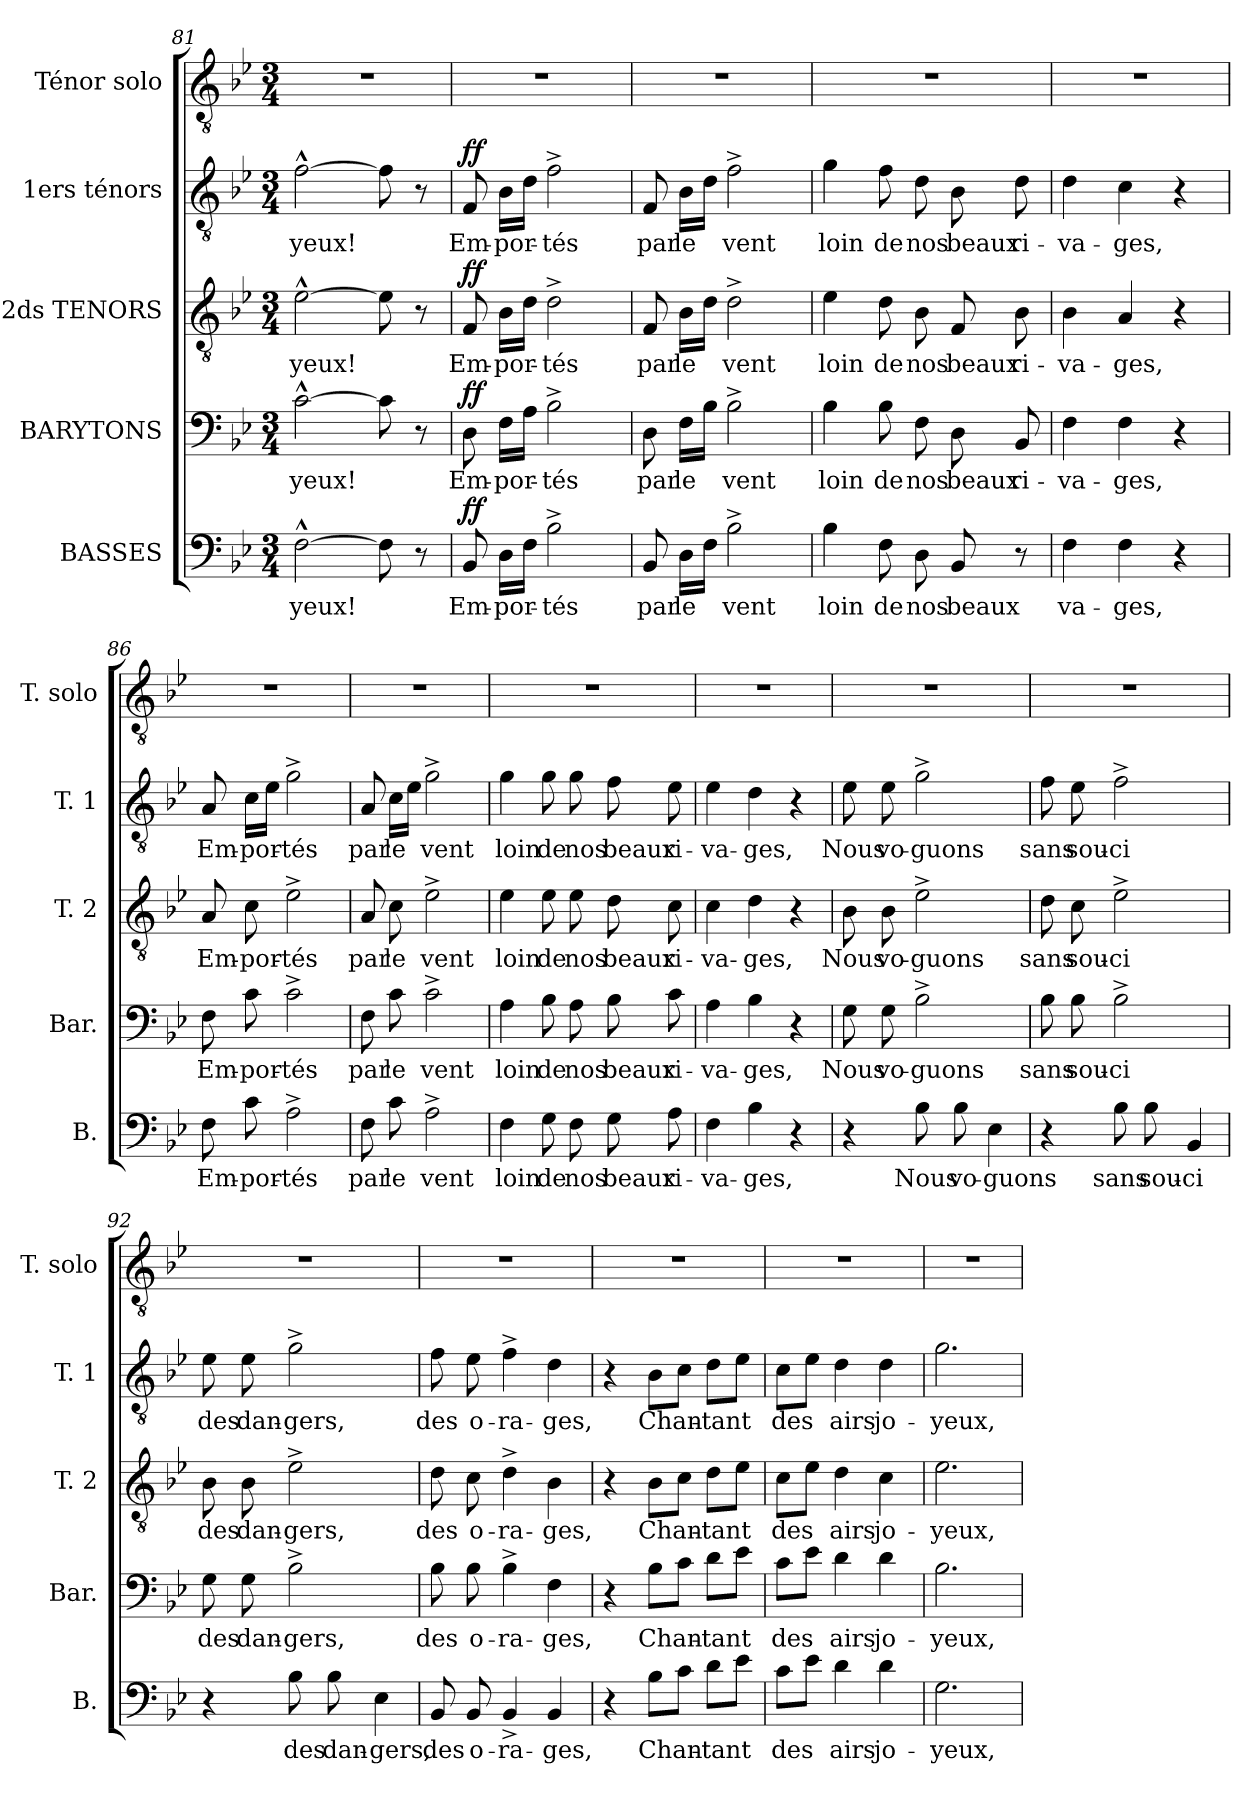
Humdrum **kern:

**kern	**text	**dynam	**kern	**text	**dynam	**kern	**text	**dynam	**kern	**text	**dynam	**kern
*part5	*part5	*part5	*part4	*part4	*part4	*part3	*part3	*part3	*part2	*part2	*part2	*part1
*staff5	*staff5	*staff5	*staff4	*staff4	*staff4	*staff3	*staff3	*staff3	*staff2	*staff2	*staff2	*staff1
*I"BASSES	*	*	*I"BARYTONS	*	*	*I"2ds TENORS	*	*	*I"1ers ténors	*	*	*I"Ténor solo
*I'B.	*	*	*I'Bar.	*	*	*I'T. 2	*	*	*I'T. 1	*	*	*I'T. solo
*clefF4	*	*	*clefF4	*	*	*clefGv2	*	*	*clefGv2	*	*	*clefGv2
*k[b-e-]	*	*	*k[b-e-]	*	*	*k[b-e-]	*	*	*k[b-e-]	*	*	*k[b-e-]
*B-:	*	*	*B-:	*	*	*B-:	*	*	*B-:	*	*	*B-:
*M3/4	*	*	*M3/4	*	*	*M3/4	*	*	*M3/4	*	*	*M3/4
=81	=81	=81	=81	=81	=81	=81	=81	=81	=81	=81	=81	=81
!	!LO:LY:b	!	!	!LO:LY:b	!	!	!LO:LY:b	!	!	!LO:LY:b	!	!
[2F^^>\	-yeux!	.	[2c^^>\	-yeux!	.	[2e-^^>\	-yeux!	.	[2f^^>\	-yeux!	.	2.r
8F\]	.	.	8c\]	.	.	8e-\]	.	.	8f\]	.	.	.
8r	.	.	8r	.	.	8r	.	.	8r	.	.	.
!!LO:PB:g=z
=82	=82	=82	=82	=82	=82	=82	=82	=82	=82	=82	=82	=82
!	!LO:LY:b	!LO:DY:b	!	!LO:LY:b	!LO:DY:b	!	!LO:LY:b	!LO:DY:b	!	!LO:LY:b	!LO:DY:b	!
8BB-/	Em-	ff	8D\	Em-	ff	8F/	Em-	ff	8F/	Em-	ff	2.r
!	!LO:LY:b	!	!	!LO:LY:b	!	!	!LO:LY:b	!	!	!LO:LY:b	!	!
16D\LL	-por-	.	16F\LL	-por-	.	16B-\LL	-por-	.	16B-\LL	-por-	.	.
16F\JJ	.	.	16A\JJ	.	.	16d\JJ	.	.	16d\JJ	.	.	.
!	!LO:LY:b	!	!	!LO:LY:b	!	!	!LO:LY:b	!	!	!LO:LY:b	!	!
2B-^<\	-tés	.	2B-^<\	-tés	.	2d^>\	-tés	.	2f^>\	-tés	.	.
=83	=83	=83	=83	=83	=83	=83	=83	=83	=83	=83	=83	=83
!	!LO:LY:b	!	!	!LO:LY:b	!	!	!LO:LY:b	!	!	!LO:LY:b	!	!
8BB-/	par	.	8D\	par	.	8F/	par	.	8F/	par	.	2.r
!	!LO:LY:b	!	!	!LO:LY:b	!	!	!LO:LY:b	!	!	!LO:LY:b	!	!
16D\LL	le	.	16F\LL	le	.	16B-\LL	le	.	16B-\LL	le	.	.
16F\JJ	.	.	16B-\JJ	.	.	16d\JJ	.	.	16d\JJ	.	.	.
!	!LO:LY:b	!	!	!LO:LY:b	!	!	!LO:LY:b	!	!	!LO:LY:b	!	!
2B-^>\	vent	.	2B-^>\	vent	.	2d^>\	vent	.	2f^>\	vent	.	.
=84	=84	=84	=84	=84	=84	=84	=84	=84	=84	=84	=84	=84
!	!LO:LY:b	!	!	!LO:LY:b	!	!	!LO:LY:b	!	!	!LO:LY:b	!	!
4B-\	loin	.	4B-\	loin	.	4e-\	loin	.	4g\	loin	.	2.r
!	!LO:LY:b	!	!	!LO:LY:b	!	!	!LO:LY:b	!	!	!LO:LY:b	!	!
8F\	de	.	8B-\	de	.	8d\	de	.	8f\	de	.	.
!	!LO:LY:b	!	!	!LO:LY:b	!	!	!LO:LY:b	!	!	!LO:LY:b	!	!
8D\	nos	.	8F\	nos	.	8B-\	nos	.	8d\	nos	.	.
!	!LO:LY:b	!	!	!LO:LY:b	!	!	!LO:LY:b	!	!	!LO:LY:b	!	!
8BB-/	beaux	.	8D\	beaux	.	8F/	beaux	.	8B-\	beaux	.	.
!	!LO:LY:b	!	!	!LO:LY:b	!	!	!LO:LY:b	!	!	!LO:LY:b	!	!
8r	-ri-	.	8BB-/	ri-	.	8B-\	ri-	.	8d\	ri-	.	.
=85	=85	=85	=85	=85	=85	=85	=85	=85	=85	=85	=85	=85
!	!LO:LY:b	!	!	!LO:LY:b	!	!	!LO:LY:b	!	!	!LO:LY:b	!	!
4F\	-va-	.	4F\	-va-	.	4B-\	-va-	.	4d\	-va-	.	2.r
!	!LO:LY:b	!	!	!LO:LY:b	!	!	!LO:LY:b	!	!	!LO:LY:b	!	!
4F\	-ges,	.	4F\	-ges,	.	4A/	-ges,	.	4c\	-ges,	.	.
4r	.	.	4r	.	.	4r	.	.	4r	.	.	.
!!LO:LB:g=z
=86	=86	=86	=86	=86	=86	=86	=86	=86	=86	=86	=86	=86
!	!LO:LY:b	!	!	!LO:LY:b	!	!	!LO:LY:b	!	!	!LO:LY:b	!	!
8F\	Em-	.	8F\	Em-	.	8A/	Em-	.	8A/	Em-	.	2.r
!	!LO:LY:b	!	!	!LO:LY:b	!	!	!LO:LY:b	!	!	!LO:LY:b	!	!
8c\	-por-	.	8c\	-por-	.	8c\	-por-	.	16c\LL	-por-	.	.
.	.	.	.	.	.	.	.	.	16e-\JJ	.	.	.
!	!LO:LY:b	!	!	!LO:LY:b	!	!	!LO:LY:b	!	!	!LO:LY:b	!	!
2A^>\	-tés	.	2c^>\	-tés	.	2e-^>\	-tés	.	2g^>\	-tés	.	.
=87	=87	=87	=87	=87	=87	=87	=87	=87	=87	=87	=87	=87
!	!LO:LY:b	!	!	!LO:LY:b	!	!	!LO:LY:b	!	!	!LO:LY:b	!	!
8F\	par	.	8F\	par	.	8A/	par	.	8A/	par	.	2.r
!	!LO:LY:b	!	!	!LO:LY:b	!	!	!LO:LY:b	!	!	!LO:LY:b	!	!
8c\	le	.	8c\	le	.	8c\	le	.	16c\LL	le	.	.
.	.	.	.	.	.	.	.	.	16e-\JJ	.	.	.
!	!LO:LY:b	!	!	!LO:LY:b	!	!	!LO:LY:b	!	!	!LO:LY:b	!	!
2A^>\	vent	.	2c^>\	vent	.	2e-^>\	vent	.	2g^>\	vent	.	.
=88	=88	=88	=88	=88	=88	=88	=88	=88	=88	=88	=88	=88
!	!LO:LY:b	!	!	!LO:LY:b	!	!	!LO:LY:b	!	!	!LO:LY:b	!	!
4F\	loin	.	4A\	loin	.	4e-\	loin	.	4g\	loin	.	2.r
!	!LO:LY:b	!	!	!LO:LY:b	!	!	!LO:LY:b	!	!	!LO:LY:b	!	!
8G\	de	.	8B-\	de	.	8e-\	de	.	8g\	de	.	.
!	!LO:LY:b	!	!	!LO:LY:b	!	!	!LO:LY:b	!	!	!LO:LY:b	!	!
8F\	nos	.	8A\	nos	.	8e-\	nos	.	8g\	nos	.	.
!	!LO:LY:b	!	!	!LO:LY:b	!	!	!LO:LY:b	!	!	!LO:LY:b	!	!
8G\	beaux	.	8B-\	beaux	.	8d\	beaux	.	8f\	beaux	.	.
!	!LO:LY:b	!	!	!LO:LY:b	!	!	!LO:LY:b	!	!	!LO:LY:b	!	!
8A\	ri-	.	8c\	ri-	.	8c\	ri-	.	8e-\	ri-	.	.
=89	=89	=89	=89	=89	=89	=89	=89	=89	=89	=89	=89	=89
!	!LO:LY:b	!	!	!LO:LY:b	!	!	!LO:LY:b	!	!	!LO:LY:b	!	!
4F\	-va-	.	4A\	-va-	.	4c\	-va-	.	4e-\	-va-	.	2.r
!	!LO:LY:b	!	!	!LO:LY:b	!	!	!LO:LY:b	!	!	!LO:LY:b	!	!
4B-\	-ges,	.	4B-\	-ges,	.	4d\	-ges,	.	4d\	-ges,	.	.
4r	.	.	4r	.	.	4r	.	.	4r	.	.	.
!!LO:LB:g=z
=90	=90	=90	=90	=90	=90	=90	=90	=90	=90	=90	=90	=90
!	!	!	!	!LO:LY:b	!	!	!LO:LY:b	!	!	!LO:LY:b	!	!
4r	.	.	8G\	Nous	.	8B-\	Nous	.	8e-\	Nous	.	2.r
!	!	!	!	!LO:LY:b	!	!	!LO:LY:b	!	!	!LO:LY:b	!	!
.	.	.	8G\	vo-	.	8B-\	vo-	.	8e-\	vo-	.	.
!	!LO:LY:b	!	!	!LO:LY:b	!	!	!LO:LY:b	!	!	!LO:LY:b	!	!
8B-\	Nous	.	2B-^<\	-guons	.	2e-^>\	-guons	.	2g^>\	-guons	.	.
!	!LO:LY:b	!	!	!	!	!	!	!	!	!	!	!
8B-\	vo-	.	.	.	.	.	.	.	.	.	.	.
!	!LO:LY:b	!	!	!	!	!	!	!	!	!	!	!
4E-\	-guons	.	.	.	.	.	.	.	.	.	.	.
=91	=91	=91	=91	=91	=91	=91	=91	=91	=91	=91	=91	=91
!	!	!	!	!LO:LY:b	!	!	!LO:LY:b	!	!	!LO:LY:b	!	!
4r	.	.	8B-\	sans	.	8d\	sans	.	8f\	sans	.	2.r
!	!	!	!	!LO:LY:b	!	!	!LO:LY:b	!	!	!LO:LY:b	!	!
.	.	.	8B-\	sou-	.	8c\	sou-	.	8e-\	sou-	.	.
!	!LO:LY:b	!	!	!LO:LY:b	!	!	!LO:LY:b	!	!	!LO:LY:b	!	!
8B-\	sans	.	2B-^>\	-ci	.	2e-^>\	-ci	.	2f^>\	-ci	.	.
!	!LO:LY:b	!	!	!	!	!	!	!	!	!	!	!
8B-\	sou-	.	.	.	.	.	.	.	.	.	.	.
!	!LO:LY:b	!	!	!	!	!	!	!	!	!	!	!
4BB-/	-ci	.	.	.	.	.	.	.	.	.	.	.
=92	=92	=92	=92	=92	=92	=92	=92	=92	=92	=92	=92	=92
!	!	!	!	!LO:LY:b	!	!	!LO:LY:b	!	!	!LO:LY:b	!	!
4r	.	.	8G\	des	.	8B-\	des	.	8e-\	des	.	2.r
!	!	!	!	!LO:LY:b	!	!	!LO:LY:b	!	!	!LO:LY:b	!	!
.	.	.	8G\	dan-	.	8B-\	dan-	.	8e-\	dan-	.	.
!	!LO:LY:b	!	!	!LO:LY:b	!	!	!LO:LY:b	!	!	!LO:LY:b	!	!
8B-\	des	.	2B-^<\	-gers,	.	2e-^>\	-gers,	.	2g^>\	-gers,	.	.
!	!LO:LY:b	!	!	!	!	!	!	!	!	!	!	!
8B-\	dan-	.	.	.	.	.	.	.	.	.	.	.
!	!LO:LY:b	!	!	!	!	!	!	!	!	!	!	!
4E-\	-gers,	.	.	.	.	.	.	.	.	.	.	.
=93	=93	=93	=93	=93	=93	=93	=93	=93	=93	=93	=93	=93
!	!LO:LY:b	!	!	!LO:LY:b	!	!	!LO:LY:b	!	!	!LO:LY:b	!	!
8BB-/	des	.	8B-\	des	.	8d\	des	.	8f\	des	.	2.r
!	!LO:LY:b	!	!	!LO:LY:b	!	!	!LO:LY:b	!	!	!LO:LY:b	!	!
8BB-/	o-	.	8B-\	o-	.	8c\	o-	.	8e-\	o-	.	.
!	!LO:LY:b	!	!	!LO:LY:b	!	!	!LO:LY:b	!	!	!LO:LY:b	!	!
4BB-^>/	-ra-	.	4B-^>\	-ra-	.	4d^>\	-ra-	.	4f^>\	-ra-	.	.
!	!LO:LY:b	!	!	!LO:LY:b	!	!	!LO:LY:b	!	!	!LO:LY:b	!	!
4BB-/	-ges,	.	4F\	-ges,	.	4B-\	-ges,	.	4d\	-ges,	.	.
!!LO:LB:g=z
=94	=94	=94	=94	=94	=94	=94	=94	=94	=94	=94	=94	=94
4r	.	.	4r	.	.	4r	.	.	4r	.	.	2.r
!	!LO:LY:b	!	!	!LO:LY:b	!	!	!LO:LY:b	!	!	!LO:LY:b	!	!
8B-\L	Chan-	.	8B-\L	Chan-	.	8B-\L	Chan-	.	8B-\L	Chan-	.	.
8c\J	.	.	8c\J	.	.	8c\J	.	.	8c\J	.	.	.
!	!LO:LY:b	!	!	!LO:LY:b	!	!	!LO:LY:b	!	!	!LO:LY:b	!	!
8d\L	-tant	.	8d\L	-tant	.	8d\L	-tant	.	8d\L	-tant	.	.
8e-\J	.	.	8e-\J	.	.	8e-\J	.	.	8e-\J	.	.	.
=95	=95	=95	=95	=95	=95	=95	=95	=95	=95	=95	=95	=95
!	!LO:LY:b	!	!	!LO:LY:b	!	!	!LO:LY:b	!	!	!LO:LY:b	!	!
8c\L	des	.	8c\L	des	.	8c\L	des	.	8c\L	des	.	2.r
8e-\J	.	.	8e-\J	.	.	8e-\J	.	.	8e-\J	.	.	.
!	!LO:LY:b	!	!	!LO:LY:b	!	!	!LO:LY:b	!	!	!LO:LY:b	!	!
4d\	airs	.	4d\	airs	.	4d\	airs	.	4d\	airs	.	.
!	!LO:LY:b	!	!	!LO:LY:b	!	!	!LO:LY:b	!	!	!LO:LY:b	!	!
4d\	jo-	.	4d\	jo-	.	4c\	jo-	.	4d\	jo-	.	.
=96	=96	=96	=96	=96	=96	=96	=96	=96	=96	=96	=96	=96
!	!LO:LY:b	!	!	!LO:LY:b	!	!	!LO:LY:b	!	!	!LO:LY:b	!	!
2.G\	-yeux,	.	2.B-\	-yeux,	.	2.e-\	-yeux,	.	2.g\	-yeux,	.	2.r
=	=	=	=	=	=	=	=	=	=	=	=	=
*-	*-	*-	*-	*-	*-	*-	*-	*-	*-	*-	*-	*-
